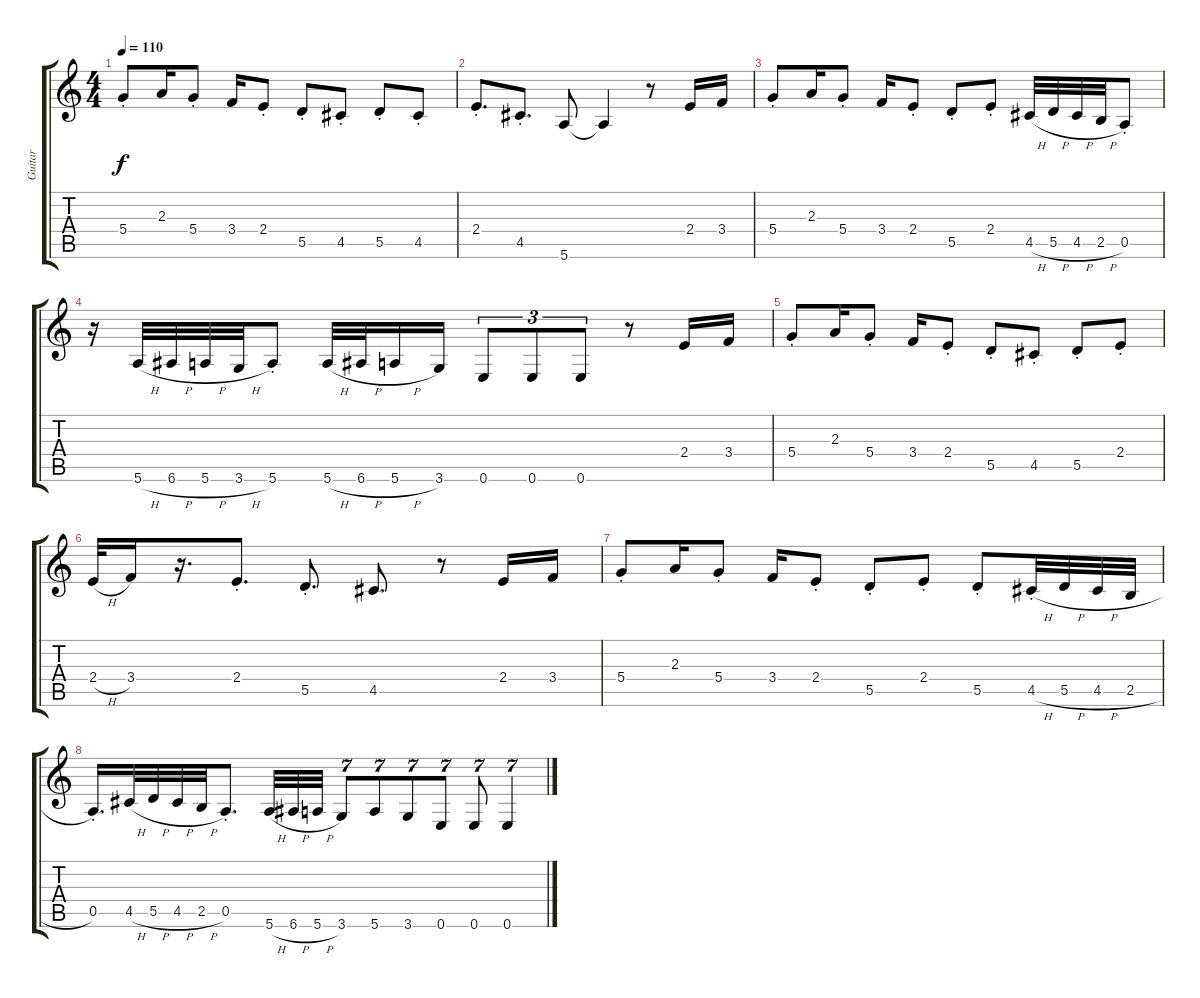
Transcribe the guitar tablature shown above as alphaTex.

\track ("Guitar" "Guitar") {instrument distortionguitar}
\staff {score tabs}
\tuning (E4 B3 G3 D3 A2 E2) {hide}
\ts (4 4)
\tempo 110
\clef g2
\ks c
5.4{st}.8{dy f} 2.3.16 5.4{st}.8 3.4.16 2.4{st}.8 5.5{st}.8 4.5{st}.8 5.5{st}.8 4.5{st}.8 |
2.4{st}.8{d} 4.5{st}.8{d} 5.6.8 5.6{t}.4 r.8 2.4.16 3.4.16 |
5.4{st}.8 2.3.16 5.4{st}.8 3.4.16 2.4{st}.8 5.5{st}.8 2.4{st}.8 4.5{h}.32{volume 13} 5.5{h}.32 4.5{h}.32 2.5{h}.32 0.5{st}.8 |
r.16 5.6{h}.32 6.6{h}.32 5.6{h}.32 3.6{h}.32 5.6{st}.8 5.6{h}.32 6.6{h}.32 5.6{h}.16 3.6.16 0.6.8{tu (3 2)} 0.6.8{tu (3 2)} 0.6.8{tu (3 2)} r.8 2.4.16{volume 10} 3.4.16 |
5.4{st}.8 2.3.16 5.4{st}.8 3.4.16 2.4{st}.8 5.5{st}.8 4.5{st}.8 5.5{st}.8 2.4{st}.8 |
2.4{h}.32 3.4.16 r.16{d} 2.4{st}.8{d} 5.5{st}.8{d} 4.5.8{d} r.8 2.4.16 3.4.16 |
5.4{st}.8 2.3.16 5.4{st}.8 3.4.16 2.4{st}.8 5.5{st}.8 2.4{st}.8 5.5{st}.8 4.5{h st}.32{volume 13} 5.5{h}.32 4.5{h}.32 2.5{h}.32 |
0.5{st}.16{d} 4.5{h}.32 5.5{h}.32 4.5{h}.32 2.5{h}.32 0.5{st}.8{d} 5.6{h}.32 6.6{h}.32 5.6{h}.32 3.6.8{tu (7 4)} 5.6.8{tu (7 4)} 3.6.8{tu (7 4)} 0.6.8{tu (7 4)} 0.6.8{tu (7 4)} 0.6.4{tu (7 4)}
